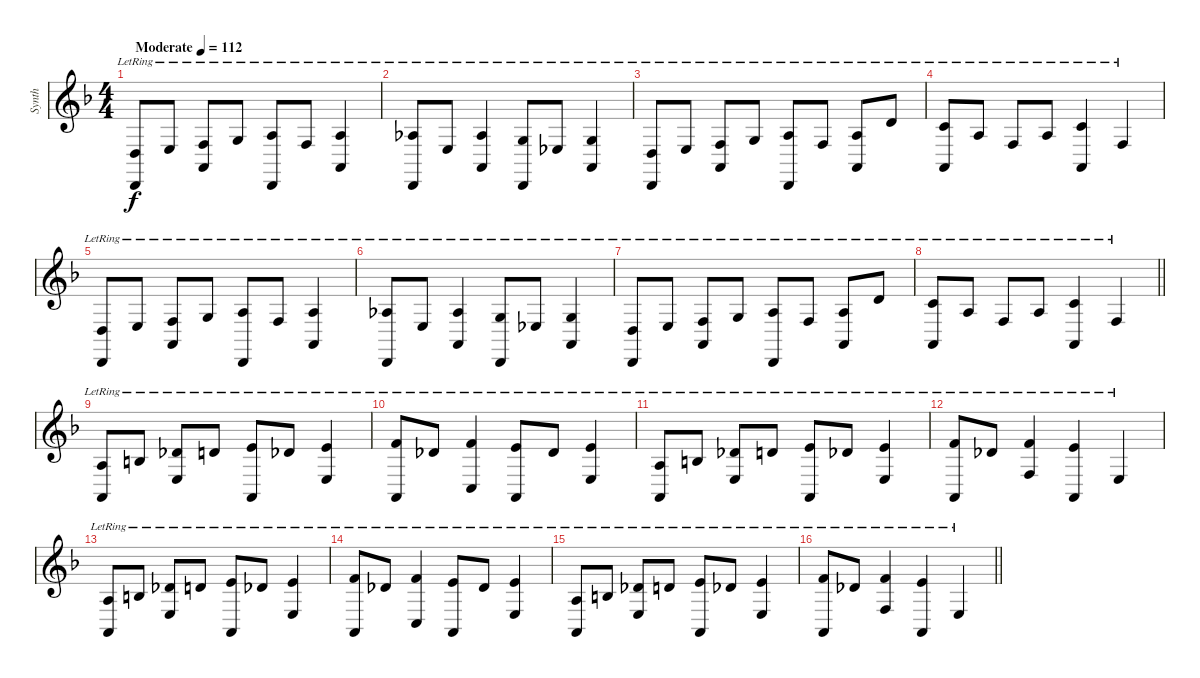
\track ("Synth" "Synth") {instrument pad2warm bank 3}
\staff {score}
\tuning (E4 B3 G3 D3 A2 D2) {hide}
\ts (4 4)
\tempo (112 "Moderate")
\clef g2
\ks f
(0.4{lr} 0.6{lr}).8{dy f instrument pad2warm} 2.4{lr}.8 (3.4{lr} 0.5{lr}).8 0.3{lr}.8 (2.3{lr} 0.6{lr}).8 3.4{lr}.8 (2.3{lr} 0.5{lr}).4 |
(1.3{lr} 0.6{lr}).8 2.4{lr}.8 (1.3{lr} 0.5{lr}).4 (0.3{lr} 0.6{lr}).8 1.4{lr}.8 (0.3{lr} 0.5{lr}).4 |
(0.4{lr} 0.6{lr}).8 2.4{lr}.8 (3.4{lr} 0.5{lr}).8 0.3{lr}.8 (2.3{lr} 0.6{lr}).8 3.4{lr}.8 (2.3{lr} 0.5{lr}).8 3.2{lr}.8 |
(1.2{lr} 0.5{lr}).8 2.3{lr}.8 3.4{lr}.8 2.3{lr}.8 (1.2{lr} 0.5{lr}).4 3.4{lr}.4 |
(0.4{lr} 0.6{lr}).8 2.4{lr}.8 (3.4{lr} 0.5{lr}).8 0.3{lr}.8 (2.3{lr} 0.6{lr}).8 3.4{lr}.8 (2.3{lr} 0.5{lr}).4 |
(1.3{lr} 0.6{lr}).8 2.4{lr}.8 (1.3{lr} 0.5{lr}).4 (0.3{lr} 0.6{lr}).8 1.4{lr}.8 (0.3{lr} 0.5{lr}).4 |
(0.4{lr} 0.6{lr}).8 2.4{lr}.8 (3.4{lr} 0.5{lr}).8 0.3{lr}.8 (2.3{lr} 0.6{lr}).8 3.4{lr}.8 (2.3{lr} 0.5{lr}).8 3.2{lr}.8 |
\barLineRight lightlight
(1.2{lr} 0.5{lr}).8 2.3{lr}.8 3.4{lr}.8 2.3{lr}.8 (1.2{lr} 0.5{lr}).4 3.4{lr}.4 |
(2.3{lr} 0.5{lr}).8 0.2{lr}.8 (2.2{lr} 2.4{lr}).8 3.2{lr}.8 (0.1{lr} 0.5{lr}).8 2.2{lr}.8 (0.1{lr} 2.4{lr}).4 |
(1.1{lr} 0.5{lr}).8 2.2{lr}.8 (1.1{lr} 3.5{lr}).4 (0.1{lr} 0.5{lr}).8 2.2{lr}.8 (0.1{lr} 2.4{lr}).4 |
(2.3{lr} 0.5{lr}).8 0.2{lr}.8 (2.2{lr} 2.4{lr}).8 3.2{lr}.8 (0.1{lr} 0.5{lr}).8 2.2{lr}.8 (0.1{lr} 2.4{lr}).4 |
(1.1{lr} 0.5{lr}).8 2.2{lr}.8 (1.1{lr} 3.4{lr}).4 (0.1{lr} 0.5{lr}).4 2.4{lr}.4 |
(2.3{lr} 0.5{lr}).8 0.2{lr}.8 (2.2{lr} 2.4{lr}).8 3.2{lr}.8 (0.1{lr} 0.5{lr}).8 2.2{lr}.8 (0.1{lr} 2.4{lr}).4 |
(1.1{lr} 0.5{lr}).8 2.2{lr}.8 (1.1{lr} 3.5{lr}).4 (0.1{lr} 0.5{lr}).8 2.2{lr}.8 (0.1{lr} 2.4{lr}).4 |
(2.3{lr} 0.5{lr}).8 0.2{lr}.8 (2.2{lr} 2.4{lr}).8 3.2{lr}.8 (0.1{lr} 0.5{lr}).8 2.2{lr}.8 (0.1{lr} 2.4{lr}).4 |
\barLineRight lightlight
(1.1{lr} 0.5{lr}).8 2.2{lr}.8 (1.1{lr} 3.4{lr}).4 (0.1{lr} 0.5{lr}).4 2.4{lr}.4
